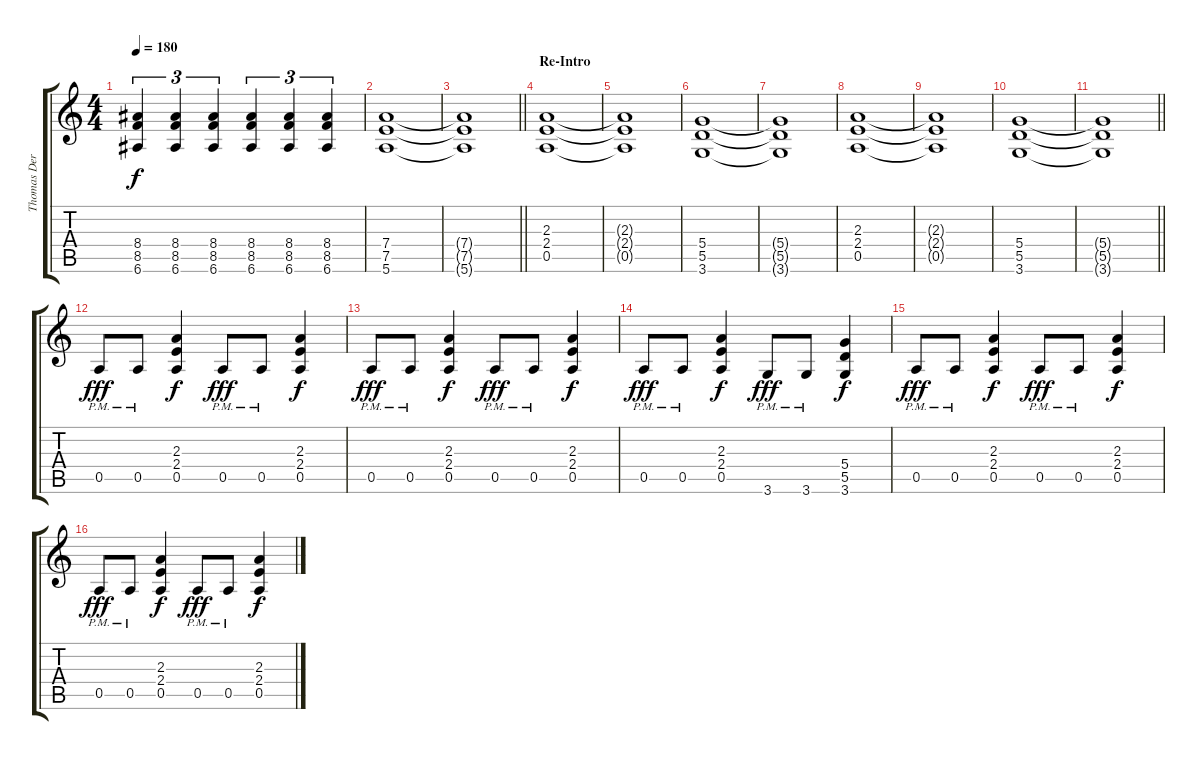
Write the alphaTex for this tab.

\track ("Thomas Der Münzer" "Thomas Der") {instrument distortionguitar}
\staff {score tabs}
\tuning (E4 B3 G3 D3 A2 E2) {hide}
\ts (4 4)
\tempo 180
\clef g2
\ks c
(8.4 8.5 6.6).4{tu (3 2) dy f} (8.4 8.5 6.6).4{tu (3 2)} (8.4 8.5 6.6).4{tu (3 2)} (8.4 8.5 6.6).4{tu (3 2)} (8.4 8.5 6.6).4{tu (3 2)} (8.4 8.5 6.6).4{tu (3 2)} |
(7.4 7.5 5.6).1 |
\barLineRight lightlight
(7.4{t} 7.5{t} 5.6{t}).1 |
\section ("" "Re-Intro")
(2.3 2.4 0.5).1 |
(2.3{t} 2.4{t} 0.5{t}).1 |
(5.4 5.5 3.6).1 |
(5.4{t} 5.5{t} 3.6{t}).1 |
(2.3 2.4 0.5).1 |
(2.3{t} 2.4{t} 0.5{t}).1 |
(5.4 5.5 3.6).1 |
\barLineRight lightlight
(5.4{t} 5.5{t} 3.6{t}).1 |
0.5{pm}.8{dy fff} 0.5{pm}.8 (2.3 2.4 0.5).4{dy f} 0.5{pm}.8{dy fff} 0.5{pm}.8 (2.3 2.4 0.5).4{dy f} |
0.5{pm}.8{dy fff} 0.5{pm}.8 (2.3 2.4 0.5).4{dy f} 0.5{pm}.8{dy fff} 0.5{pm}.8 (2.3 2.4 0.5).4{dy f} |
0.5{pm}.8{dy fff} 0.5{pm}.8 (2.3 2.4 0.5).4{dy f} 3.6{pm}.8{dy fff} 3.6{pm}.8 (5.4 5.5 3.6).4{dy f} |
0.5{pm}.8{dy fff} 0.5{pm}.8 (2.3 2.4 0.5).4{dy f} 0.5{pm}.8{dy fff} 0.5{pm}.8 (2.3 2.4 0.5).4{dy f} |
0.5{pm}.8{dy fff} 0.5{pm}.8 (2.3 2.4 0.5).4{dy f} 0.5{pm}.8{dy fff} 0.5{pm}.8 (2.3 2.4 0.5).4{dy f}
